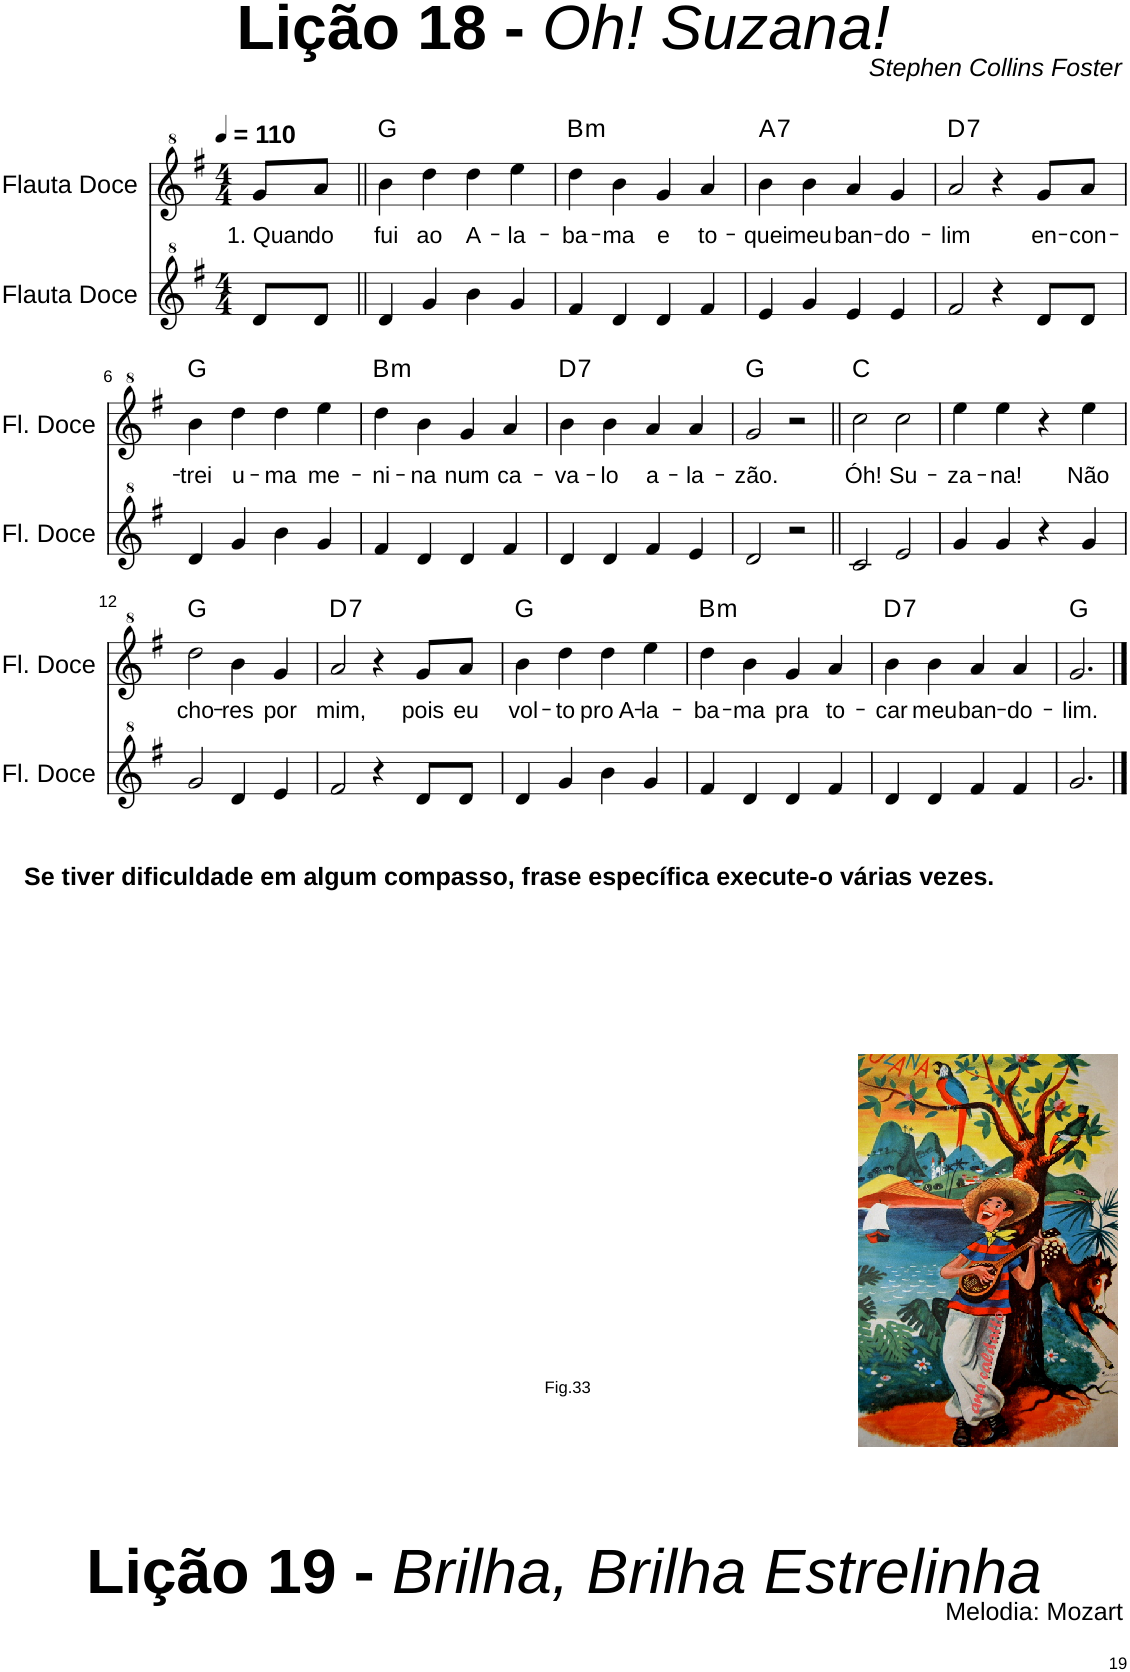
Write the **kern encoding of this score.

**kern	**kern	**text	**harte
*part2	*part1	*part1	*part1
*staff2	*staff1	*staff1	*
*I"Flauta Doce	*I"Flauta Doce	*	*
*I'Fl. Doce	*I'Fl. Doce	*	*
!!LO:PB:g=z
*clefG^2	*clefG^2	*	*
*k[f#]	*k[f#]	*	*
*M4/4	*M4/4	*	*
*MM110	*MM110	*	*
=1	=1	=1	=1
!	!LO:TX:a:B:t=Lição 18 -	!	!
!	!LO:TX:a:i:t=Oh! Suzana!	!	!
!	!LO:TX:a:t=Stephen Collins Foster	!	!
!	!	!LO:LY:b	!
8dd/L	8gg/L	1. Quan-	.
!	!	!LO:LY:b	!
8dd/J	8aa/J	-do	.
=2||	=2||	=2||	=2||
!	!	!LO:LY:b	!
4dd/	4bb\	fui	G:maj
!	!	!LO:LY:b	!
4gg/	4ddd\	ao	.
!	!	!LO:LY:b	!
4bb\	4ddd\	A-	.
!	!	!LO:LY:b	!
4gg/	4eee\	-la-	.
=3	=3	=3	=3
!	!	!LO:LY:b	!LO:H:kt=m
4ff#/	4ddd\	-ba-	B:min
!	!	!LO:LY:b	!
4dd/	4bb\	-ma	.
!	!	!LO:LY:b	!
4dd/	4gg/	e	.
!	!	!LO:LY:b	!
4ff#/	4aa/	to-	.
=4	=4	=4	=4
!	!	!LO:LY:b	!LO:H:kt=7
4ee/	4bb\	-quei	A:7
!	!	!LO:LY:b	!
4gg/	4bb\	meu	.
!	!	!LO:LY:b	!
4ee/	4aa/	ban-	.
!	!	!LO:LY:b	!
4ee/	4gg/	-do-	.
=5	=5	=5	=5
!	!	!LO:LY:b	!LO:H:kt=7
2ff#/	2aa/	-lim	D:7
4r	4r	.	.
!	!	!LO:LY:b	!
8dd/L	8gg/L	en-	.
!	!	!LO:LY:b	!
8dd/J	8aa/J	-con-	.
!!LO:LB:g=z
=6	=6	=6	=6
!	!	!LO:LY:b	!
4dd/	4bb\	-trei	G:maj
!	!	!LO:LY:b	!
4gg/	4ddd\	u-	.
!	!	!LO:LY:b	!
4bb\	4ddd\	-ma	.
!	!	!LO:LY:b	!
4gg/	4eee\	me-	.
=7	=7	=7	=7
!	!	!LO:LY:b	!LO:H:kt=m
4ff#/	4ddd\	-ni-	B:min
!	!	!LO:LY:b	!
4dd/	4bb\	-na	.
!	!	!LO:LY:b	!
4dd/	4gg/	num	.
!	!	!LO:LY:b	!
4ff#/	4aa/	ca-	.
=8	=8	=8	=8
!	!	!LO:LY:b	!LO:H:kt=7
4dd/	4bb\	-va-	D:7
!	!	!LO:LY:b	!
4dd/	4bb\	-lo	.
!	!	!LO:LY:b	!
4ff#/	4aa/	a-	.
!	!	!LO:LY:b	!
4ee/	4aa/	-la-	.
=9	=9	=9	=9
!	!	!LO:LY:b	!
2dd/	2gg/	-zão.	G:maj
2r	2r	.	.
=10||	=10||	=10||	=10||
!	!	!LO:LY:b	!
2cc/	2ccc\	Óh!	C:maj
!	!	!LO:LY:b	!
2ee/	2ccc\	Su-	.
=11	=11	=11	=11
!	!	!LO:LY:b	!
4gg/	4eee\	-za-	.
!	!	!LO:LY:b	!
4gg/	4eee\	-na!	.
4r	4r	.	.
!	!	!LO:LY:b	!
4gg/	4eee\	Não	.
!!LO:LB:g=z
=12	=12	=12	=12
!LO:TX:b:B:t=Lição 19 -	!	!	!
!LO:TX:b:i:t=Brilha, Brilha Estrelinha	!	!	!
!LO:TX:b:t=Melodia&colon; Mozart	!	!	!
!LO:TX:b:B:t=Se tiver dificuldade em algum compasso, frase específica execute-o várias vezes.	!	!	!
!LO:TX:b:t=Fig.33	!	!	!
!LO:TX:b:t=Fig. 33	!	!	!
!	!	!LO:LY:b	!
2gg/	2ddd\	cho-	G:maj
!	!	!LO:LY:b	!
4dd/	4bb\	-res	.
!	!	!LO:LY:b	!
4ee/	4gg/	por	.
=13	=13	=13	=13
!	!	!LO:LY:b	!LO:H:kt=7
2ff#/	2aa/	mim,	D:7
4r	4r	.	.
!	!	!LO:LY:b	!
8dd/L	8gg/L	pois	.
!	!	!LO:LY:b	!
8dd/J	8aa/J	eu	.
=14	=14	=14	=14
!	!	!LO:LY:b	!
4dd/	4bb\	vol-	G:maj
!	!	!LO:LY:b	!
4gg/	4ddd\	-to	.
!	!	!LO:LY:b	!
4bb\	4ddd\	pro A-	.
!	!	!LO:LY:b	!
4gg/	4eee\	-la-	.
=15	=15	=15	=15
!	!	!LO:LY:b	!LO:H:kt=m
4ff#/	4ddd\	-ba-	B:min
!	!	!LO:LY:b	!
4dd/	4bb\	-ma	.
!	!	!LO:LY:b	!
4dd/	4gg/	pra	.
!	!	!LO:LY:b	!
4ff#/	4aa/	to-	.
=16	=16	=16	=16
!	!	!LO:LY:b	!LO:H:kt=7
4dd/	4bb\	-car	D:7
!	!	!LO:LY:b	!
4dd/	4bb\	meu	.
!	!	!LO:LY:b	!
4ff#/	4aa/	ban-	.
!	!	!LO:LY:b	!
4ff#/	4aa/	-do-	.
=17	=17	=17	=17
!	!	!LO:LY:b	!
2.gg/	2.gg/	-lim.	G:maj
==	==	==	==
*-	*-	*-	*-
